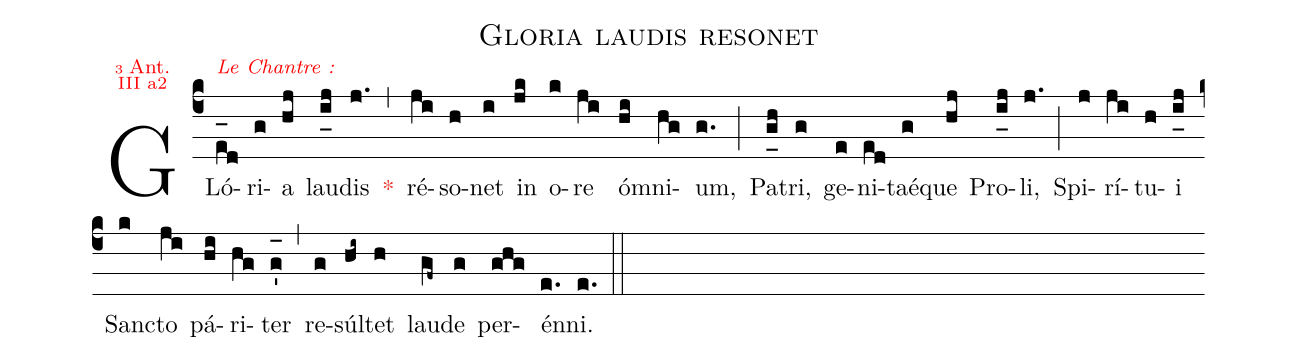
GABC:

name:Gloria laudis resonet;
office-part:Antiphona;
annotation: {\color{red}\tiny 3 \footnotesize Ant.};
annotation: {\color{red}\scriptsize III a2};
%%
(c4) GLó<alt>{\footnotesize\textcolor{red}{Le Chantre :}}</alt>(e_[oh:h]d)ri(g)a(hj) lau(i_[uh:l]j)dis(j.) <c>*</c>(,) ré(ji)so(h)net(i) in(jk) o(k)re(ji) ó(hi)mni(hg)um,(g.) (;) Pa(g_[uh:l]h)tri,(g) ge(e)ni(ed)taé(g)que(hj) Pro(i_[uh:l]j)li,(j.) (;) Spi(j)rí(ji)tu(h)i(i_[uh:l]j) San(k)cto(ji) pá(hi)ri(hg)ter(g'_[oh:h]) (,) re(g)súl(hi~)tet(h) lau(gf~)de(g) per(ghg)én(e.)ni.(e.) (::)
